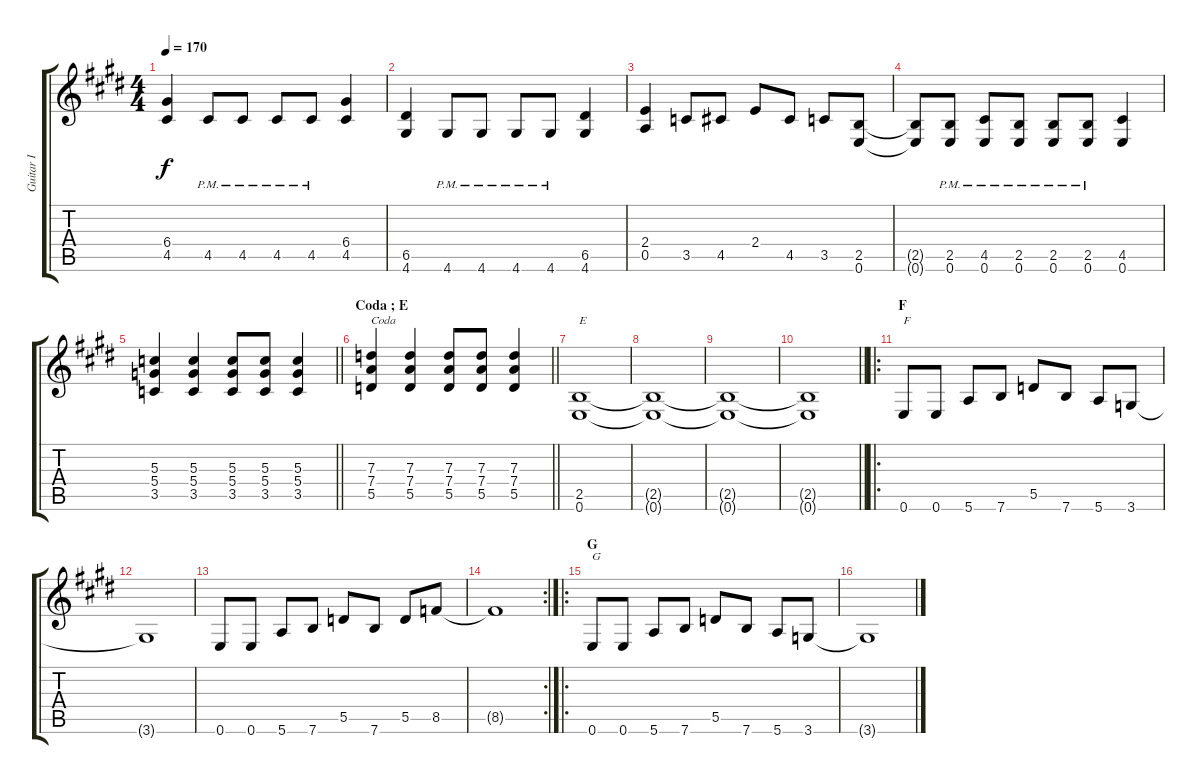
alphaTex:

\track ("Guitar I" "Guitar I") {instrument overdrivenguitar}
\staff {score tabs}
\tuning (E4 B3 G3 D3 A2 E2) {hide}
\ts (4 4)
\tempo 170
\clef g2
\ks e
(6.4 4.5).4{dy f} 4.5{pm}.8 4.5{pm}.8 4.5{pm}.8 4.5{pm}.8 (6.4 4.5).4 |
(6.5 4.6).4 4.6{pm}.8 4.6{pm}.8 4.6{pm}.8 4.6{pm}.8 (6.5 4.6).4 |
(2.4 0.5).4 3.5.8 4.5.8 2.4.8 4.5.8 3.5.8 (2.5 0.6).8 |
(2.5{t} 0.6{t}).8 (2.5{pm} 0.6{pm}).8 (4.5{pm} 0.6{pm}).8 (2.5{pm} 0.6{pm}).8 (2.5{pm} 0.6{pm}).8 (2.5{pm} 0.6{pm}).8 (4.5 0.6).4 |
\barLineRight lightlight
(5.3 5.4 3.5).4 (5.3 5.4 3.5).4 (5.3 5.4 3.5).8 (5.3 5.4 3.5).8 (5.3 5.4 3.5).4 |
\section ("" "Coda ; E")
\barLineRight lightlight
(7.3 7.4 5.5).4{txt "Coda"} (7.3 7.4 5.5).4 (7.3 7.4 5.5).8 (7.3 7.4 5.5).8 (7.3 7.4 5.5).4 |
(2.5 0.6).1{txt "E"} |
(2.5{t} 0.6{t}).1 |
(2.5{t} 0.6{t}).1 |
\barLineRight lightlight
(2.5{t} 0.6{t}).1 |
\ro
\section ("" "F")
0.6.8{txt "F"} 0.6.8 5.6.8 7.6.8 5.5.8 7.6.8 5.6.8 3.6.8 |
3.6{t}.1 |
0.6.8 0.6.8 5.6.8 7.6.8 5.5.8 7.6.8 5.5.8 8.5.8 |
\rc 2
8.5{t}.1 |
\ro
\section ("" "G")
0.6.8{txt "G"} 0.6.8 5.6.8 7.6.8 5.5.8 7.6.8 5.6.8 3.6.8 |
3.6{t}.1
